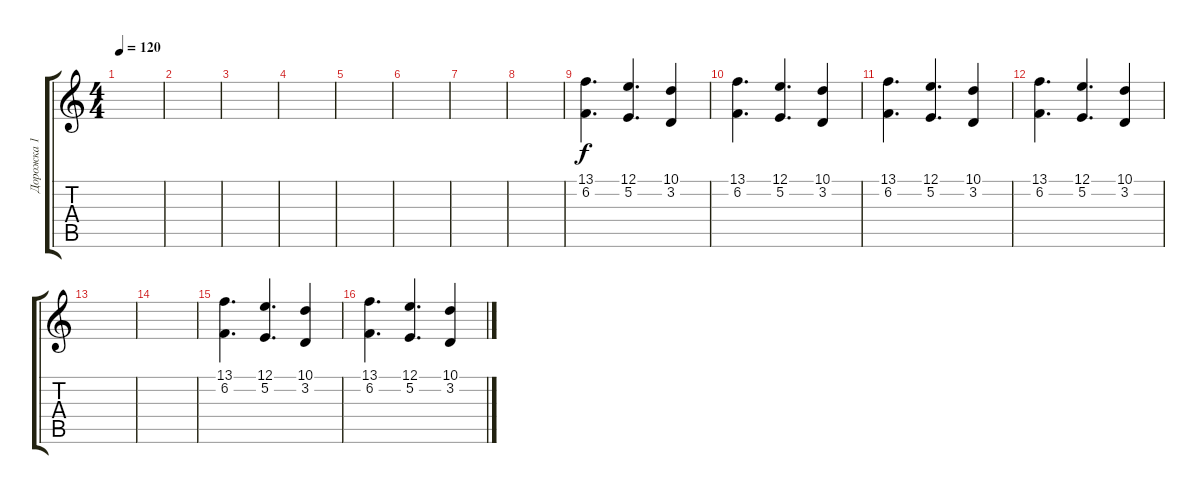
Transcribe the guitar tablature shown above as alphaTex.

\track ("Дорожка 1" "Дорожка 1") {instrument tubularbells}
\staff {score tabs}
\tuning (E4 B3 G3 D3 A2 E2) {hide}
\ts (4 4)
\tempo 120
\clef g2
\ks c
|
|
|
|
|
|
|
|
(13.1 6.2).4{d} (12.1 5.2).4{d} (10.1 3.2).4 |
(13.1 6.2).4{d} (12.1 5.2).4{d} (10.1 3.2).4 |
(13.1 6.2).4{d} (12.1 5.2).4{d} (10.1 3.2).4 |
(13.1 6.2).4{d} (12.1 5.2).4{d} (10.1 3.2).4 |
|
|
(13.1 6.2).4{d} (12.1 5.2).4{d} (10.1 3.2).4 |
(13.1 6.2).4{d} (12.1 5.2).4{d} (10.1 3.2).4
